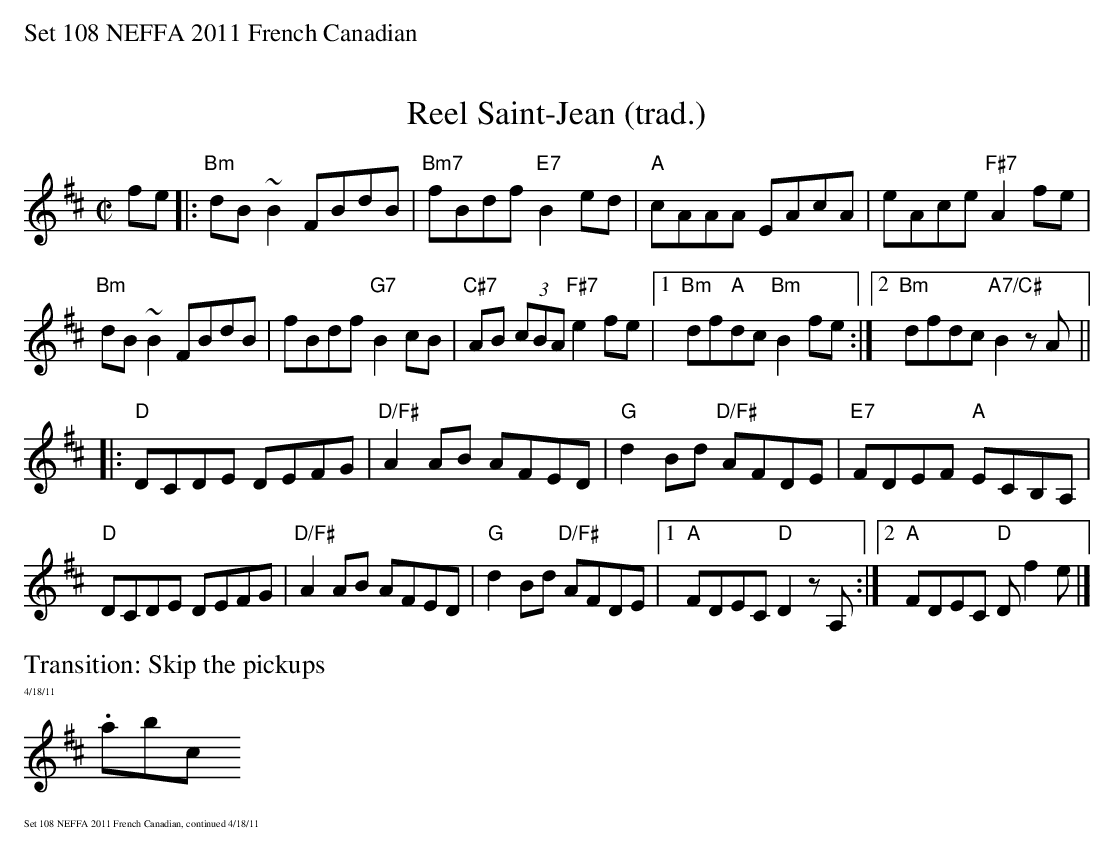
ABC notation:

X:1
T:Reel Saint-Jean (trad.)
M: C|
L: 1/8
K:Bmin
fe|:"Bm"dB ~B2 FBdB|"Bm7"fBdf "E7"B2ed|"A"cAAA EAcA|eAce "F#7"A2 fe|
"Bm"dB ~B2 FBdB|fBdf "G7"B2cB|"C#7"AB (3cBA "F#7" e2 fe|1"Bm"df"A"dc "Bm"B2 fe:|\
[2 "Bm"dfdc "A7/C#"B2 zA||
K:Dmaj
|:"D"DCDE DEFG|"D/F#"A2AB AFED|"G"d2 Bd "D/F#"AFDE|"E7"FDEF "A"ECB,A,|
"D"DCDE DEFG|"D/F#"A2AB AFED|"G"d2 Bd "D/F#"AFDE|1"A"FDEC "D"D2zA,:|[2 "A"FDEC "D"Df2e|]
%%begintext ragged
Transition: Skip the pickups
%%endtext ragged
%%textfont Times-Roman 6.0
%%text 4/18/11
.abc
